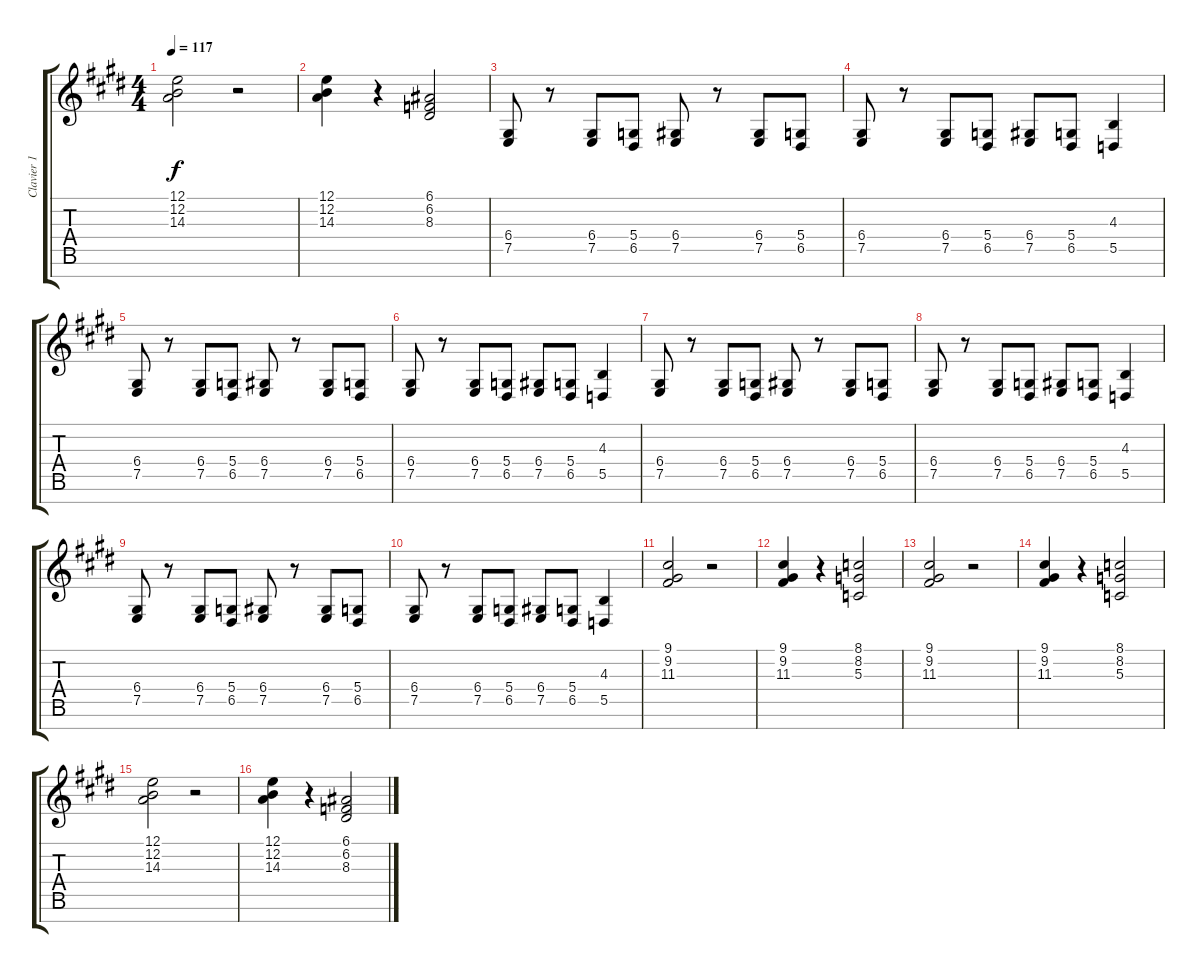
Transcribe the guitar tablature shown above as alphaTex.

\track ("Clavier 1" "Clavier 1") {instrument churchorgan}
\staff {score tabs}
\tuning (E4 B3 G3 D3 A2 E2 B1) {hide}
\ts (4 4)
\tempo 117
\clef g2
\ks e
(12.1 12.2 14.3).2{dy f} r.2 |
(12.1 12.2 14.3).4 r.4 (6.1 6.2 8.3).2 |
(6.4 7.5).8 r.8 (6.4 7.5).8 (5.4 6.5).8 (6.4 7.5).8 r.8 (6.4 7.5).8 (5.4 6.5).8 |
(6.4 7.5).8 r.8 (6.4 7.5).8 (5.4 6.5).8 (6.4 7.5).8 (5.4 6.5).8 (4.3 5.5).4 |
(6.4 7.5).8 r.8 (6.4 7.5).8 (5.4 6.5).8 (6.4 7.5).8 r.8 (6.4 7.5).8 (5.4 6.5).8 |
(6.4 7.5).8 r.8 (6.4 7.5).8 (5.4 6.5).8 (6.4 7.5).8 (5.4 6.5).8 (4.3 5.5).4 |
(6.4 7.5).8 r.8 (6.4 7.5).8 (5.4 6.5).8 (6.4 7.5).8 r.8 (6.4 7.5).8 (5.4 6.5).8 |
(6.4 7.5).8 r.8 (6.4 7.5).8 (5.4 6.5).8 (6.4 7.5).8 (5.4 6.5).8 (4.3 5.5).4 |
(6.4 7.5).8 r.8 (6.4 7.5).8 (5.4 6.5).8 (6.4 7.5).8 r.8 (6.4 7.5).8 (5.4 6.5).8 |
(6.4 7.5).8 r.8 (6.4 7.5).8 (5.4 6.5).8 (6.4 7.5).8 (5.4 6.5).8 (4.3 5.5).4 |
(9.1 9.2 11.3).2 r.2 |
(9.1 9.2 11.3).4 r.4 (8.1 8.2 5.3).2 |
(9.1 9.2 11.3).2 r.2 |
(9.1 9.2 11.3).4 r.4 (8.1 8.2 5.3).2 |
(12.1 12.2 14.3).2 r.2 |
(12.1 12.2 14.3).4 r.4 (6.1 6.2 8.3).2
